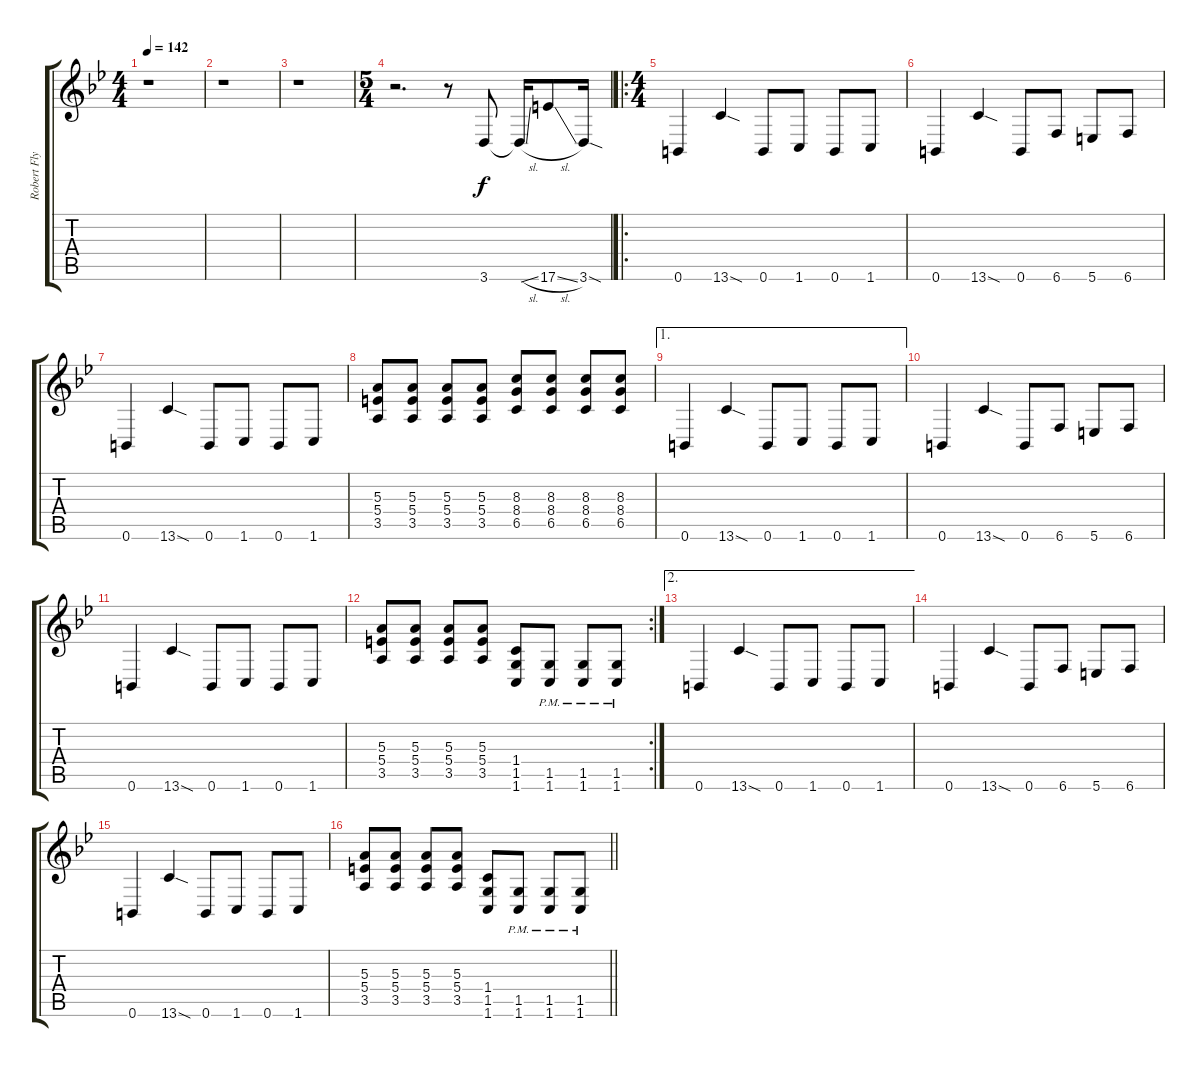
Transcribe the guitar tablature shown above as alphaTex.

\track ("Robert Flynn" "Robert Fly") {instrument distortionguitar}
\staff {score tabs}
\tuning (Db4 Ab3 E3 B2 Gb2 B1) {hide}
\ts (4 4)
\tempo 142
\clef g2
\ks bb
r.1{dy f instrument distortionguitar} |
r.1 |
r.1 |
\ts (5 4)
r.2{d} r.8 3.6.8 3.6{sl t}.16 17.6{sl}.8 3.6{sod}.16 |
\ro
\ts (4 4)
0.6.4 13.6{sod}.4 0.6.8 1.6.8 0.6.8 1.6.8 |
0.6.4 13.6{sod}.4 0.6.8 6.6.8 5.6.8 6.6.8 |
0.6.4 13.6{sod}.4 0.6.8 1.6.8 0.6.8 1.6.8 |
(5.3 5.4 3.5).8 (5.3 5.4 3.5).8 (5.3 5.4 3.5).8 (5.3 5.4 3.5).8 (8.3 8.4 6.5).8 (8.3 8.4 6.5).8 (8.3 8.4 6.5).8 (8.3 8.4 6.5).8 |
\ae 1
0.6.4 13.6{sod}.4 0.6.8 1.6.8 0.6.8 1.6.8 |
0.6.4 13.6{sod}.4 0.6.8 6.6.8 5.6.8 6.6.8 |
0.6.4 13.6{sod}.4 0.6.8 1.6.8 0.6.8 1.6.8 |
\rc 2
(5.3 5.4 3.5).8 (5.3 5.4 3.5).8 (5.3 5.4 3.5).8 (5.3 5.4 3.5).8 (1.4 1.5 1.6).8 (1.5{pm} 1.6{pm}).8 (1.5{pm} 1.6{pm}).8 (1.5{pm} 1.6{pm}).8 |
\ae 2
0.6.4 13.6{sod}.4 0.6.8 1.6.8 0.6.8 1.6.8 |
0.6.4 13.6{sod}.4 0.6.8 6.6.8 5.6.8 6.6.8 |
0.6.4 13.6{sod}.4 0.6.8 1.6.8 0.6.8 1.6.8 |
\barLineRight lightlight
(5.3 5.4 3.5).8 (5.3 5.4 3.5).8 (5.3 5.4 3.5).8 (5.3 5.4 3.5).8 (1.4 1.5 1.6).8 (1.5{pm} 1.6{pm}).8 (1.5{pm} 1.6{pm}).8 (1.5{pm} 1.6{pm}).8
